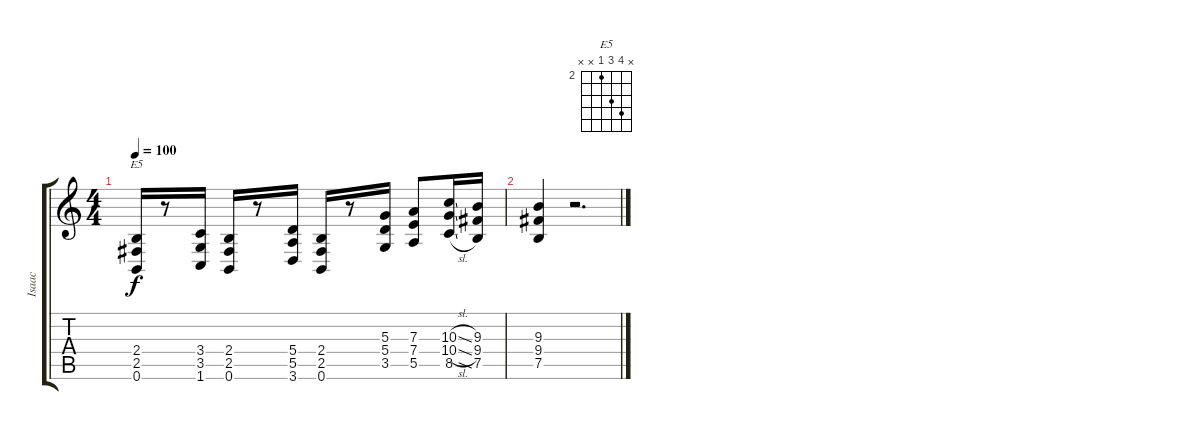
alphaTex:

\track ("Isaac" "Isaac") {instrument distortionguitar}
\staff {score tabs}
\tuning (B3 Gb3 D3 A2 E2 B1) {hide}
\chord ("E5" x 5 4 2 x x) {firstfret 2}
\ts (4 4)
\tempo 100
\clef g2
\ks c
(2.4 2.5 0.6).16{ch "E5" dy f} r.8 (3.4 3.5 1.6).16 (2.4 2.5 0.6).16 r.8 (5.4 5.5 3.6).16 (2.4 2.5 0.6).16 r.8 (5.3 5.4 3.5).16 (7.3 7.4 5.5).8 (10.3{sl} 10.4{sl} 8.5{sl}).16 (9.3 9.4 7.5).16 |
(9.3 9.4 7.5).4 r.2{d}
